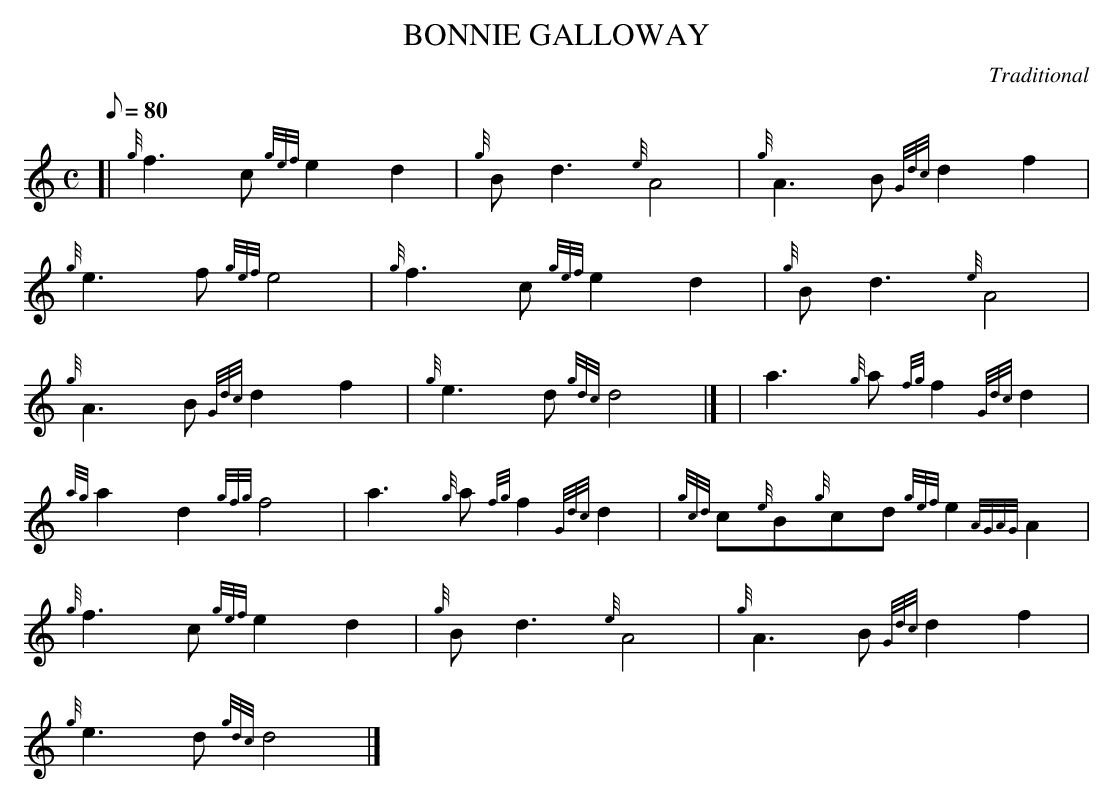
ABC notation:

X:1
T:BONNIE GALLOWAY
M:C
L:1/8
Q:80
C:Traditional
K:HP
[| {g}f3c{gef}e2d2 | \
{g}Bd3{e}A4 | \
{g}A3B{Gdc}d2f2 |
{g}e3f{gef}e4 | \
{g}f3c{gef}e2d2 | \
{g}Bd3{e}A4 |
{g}A3B{Gdc}d2f2 | \
{g}e3d{gdc}d4|] [ | \
a3{g}a{fg}f2{Gdc}d2 |
{ag}a2d2{gfg}f4 | \
a3{g}a{fg}f2{Gdc}d2 | \
{gcd}c{e}B{g}cd{gef}e2{AGAG}A2 |
{g}f3c{gef}e2d2 | \
{g}Bd3{e}A4 | \
{g}A3B{Gdc}d2f2 |
{g}e3d{gdc}d4|]
